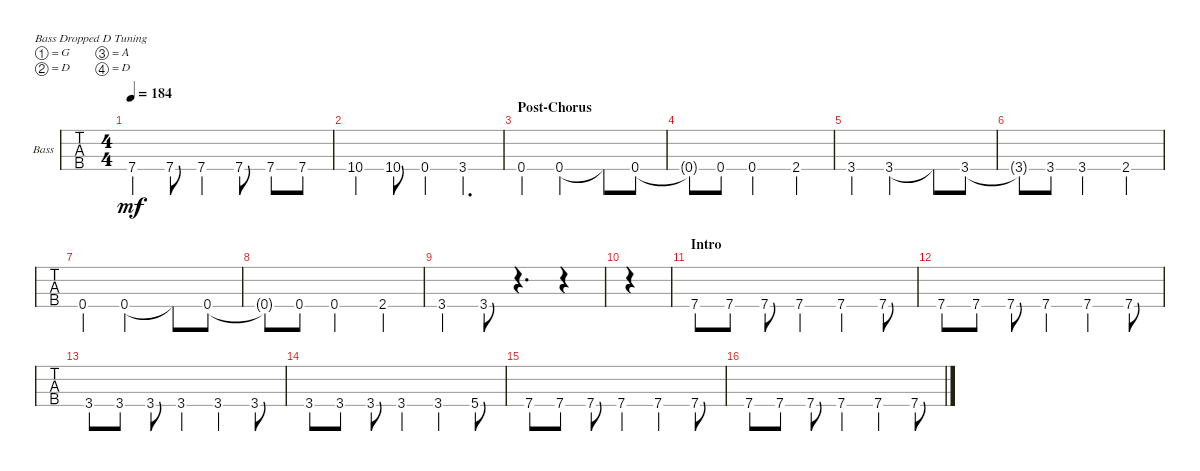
\defaultSystemsLayout 4
\bracketExtendMode groupsimilarinstruments
\firstSystemTrackNameOrientation horizontal
\otherSystemsTrackNameOrientation horizontal
\track ("Bass (David)" "Bass") {instrument electricbassfinger}
\staff {tabs}
\tuning (G2 D2 A1 D1)
\ts (4 4)
\tempo 184
\clef f4
\ks c
7.4.4{dy mf} 7.4.8 7.4.4 7.4.8 7.4.8 7.4.8 |
10.4.4 10.4.8 0.4.4 3.4.4{d} |
\section ("" "Post-Chorus")
0.4.4 0.4.2 0.4{t}.8 0.4.8 |
0.4{t}.8 0.4.8 0.4.2 2.4.4 |
3.4.4 3.4.2 3.4{t}.8 3.4.8 |
3.4{t}.8 3.4.8 3.4.2 2.4.4 |
0.4.4 0.4.2 0.4{t}.8 0.4.8 |
0.4{t}.8 0.4.8 0.4.2 2.4.4 |
3.4.4 3.4.8 r.4{d} r.4 |
|
\section ("" "Intro")
7.4.8 7.4.8 7.4.8 7.4.4 7.4.4 7.4.8 |
7.4.8 7.4.8 7.4.8 7.4.4 7.4.4 7.4.8 |
3.4.8 3.4.8 3.4.8 3.4.4 3.4.4 3.4.8 |
3.4.8 3.4.8 3.4.8 3.4.4 3.4.4 5.4.8 |
7.4.8 7.4.8 7.4.8 7.4.4 7.4.4 7.4.8 |
7.4.8 7.4.8 7.4.8 7.4.4 7.4.4 7.4.8
